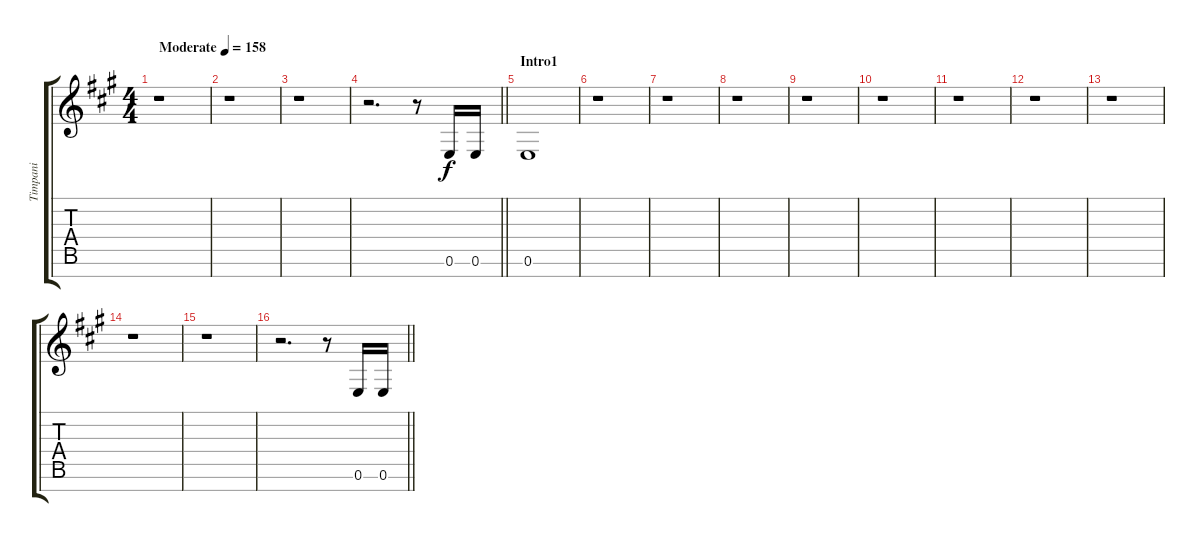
\track ("Timpani" "Timpani") {instrument timpani}
\staff {score tabs}
\tuning (E5 B4 G4 D4 A3 E3 B2) {hide}
\ts (4 4)
\tempo (158 "Moderate")
\clef g2
\ks a
r.1{dy f instrument timpani} |
r.1 |
r.1 |
\barLineRight lightlight
r.2{d} r.8 0.6.16 0.6.16 |
\section ("" "Intro1")
0.6.1 |
r.1 |
r.1 |
r.1 |
r.1 |
r.1 |
r.1 |
r.1 |
r.1 |
r.1 |
r.1 |
\barLineRight lightlight
r.2{d} r.8 0.6.16 0.6.16
